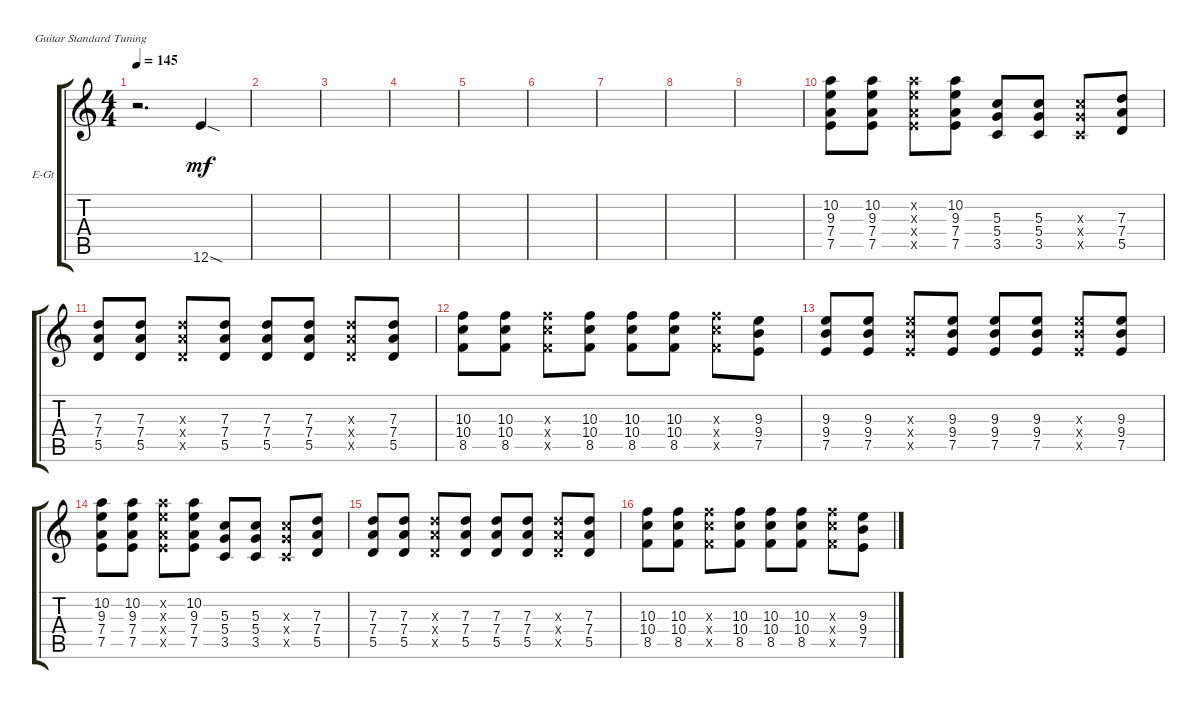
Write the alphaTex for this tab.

\defaultSystemsLayout 4
\bracketExtendMode groupsimilarinstruments
\firstSystemTrackNameOrientation horizontal
\otherSystemsTrackNameOrientation horizontal
\track ("Г. Каспарян" "E-Gt") {instrument overdrivenguitar}
\staff {score tabs}
\tuning (E4 B3 G3 D3 A2 E2)
\ts (4 4)
\tempo 145
\clef g2
\ks c
r.2{d dy mf} 12.6{sod}.4 |
|
|
|
|
|
|
|
|
(7.5 7.4 9.3 10.2).8 (7.5 7.4 9.3 10.2).8 (7.5{x} 7.4{x} 9.3{x} 10.2{x}).8 (7.5 7.4 9.3 10.2).8 (3.5 5.4 5.3).8 (3.5 5.4 5.3).8 (3.5{x} 5.4{x} 5.3{x}).8 (5.5 7.4 7.3).8 |
(5.5 7.4 7.3).8 (5.5 7.4 7.3).8 (5.5{x} 7.4{x} 7.3{x}).8 (5.5 7.4 7.3).8 (5.5 7.4 7.3).8 (5.5 7.4 7.3).8 (5.5{x} 7.4{x} 7.3{x}).8 (5.5 7.4 7.3).8 |
(8.5 10.4 10.3).8 (8.5 10.4 10.3).8 (8.5{x} 10.4{x} 10.3{x}).8 (8.5 10.4 10.3).8 (8.5 10.4 10.3).8 (8.5 10.4 10.3).8 (8.5{x} 10.4{x} 10.3{x}).8 (7.5 9.4 9.3).8 |
(7.5 9.4 9.3).8 (7.5 9.4 9.3).8 (7.5{x} 9.4{x} 9.3{x}).8 (7.5 9.4 9.3).8 (7.5 9.4 9.3).8 (7.5 9.4 9.3).8 (7.5{x} 9.4{x} 9.3{x}).8 (7.5 9.4 9.3).8 |
(7.5 7.4 9.3 10.2).8 (7.5 7.4 9.3 10.2).8 (7.5{x} 7.4{x} 9.3{x} 10.2{x}).8 (7.5 7.4 9.3 10.2).8 (3.5 5.4 5.3).8 (3.5 5.4 5.3).8 (3.5{x} 5.4{x} 5.3{x}).8 (5.5 7.4 7.3).8 |
(5.5 7.4 7.3).8 (5.5 7.4 7.3).8 (5.5{x} 7.4{x} 7.3{x}).8 (5.5 7.4 7.3).8 (5.5 7.4 7.3).8 (5.5 7.4 7.3).8 (5.5{x} 7.4{x} 7.3{x}).8 (5.5 7.4 7.3).8 |
(8.5 10.4 10.3).8 (8.5 10.4 10.3).8 (8.5{x} 10.4{x} 10.3{x}).8 (8.5 10.4 10.3).8 (8.5 10.4 10.3).8 (8.5 10.4 10.3).8 (8.5{x} 10.4{x} 10.3{x}).8 (7.5 9.4 9.3).8
